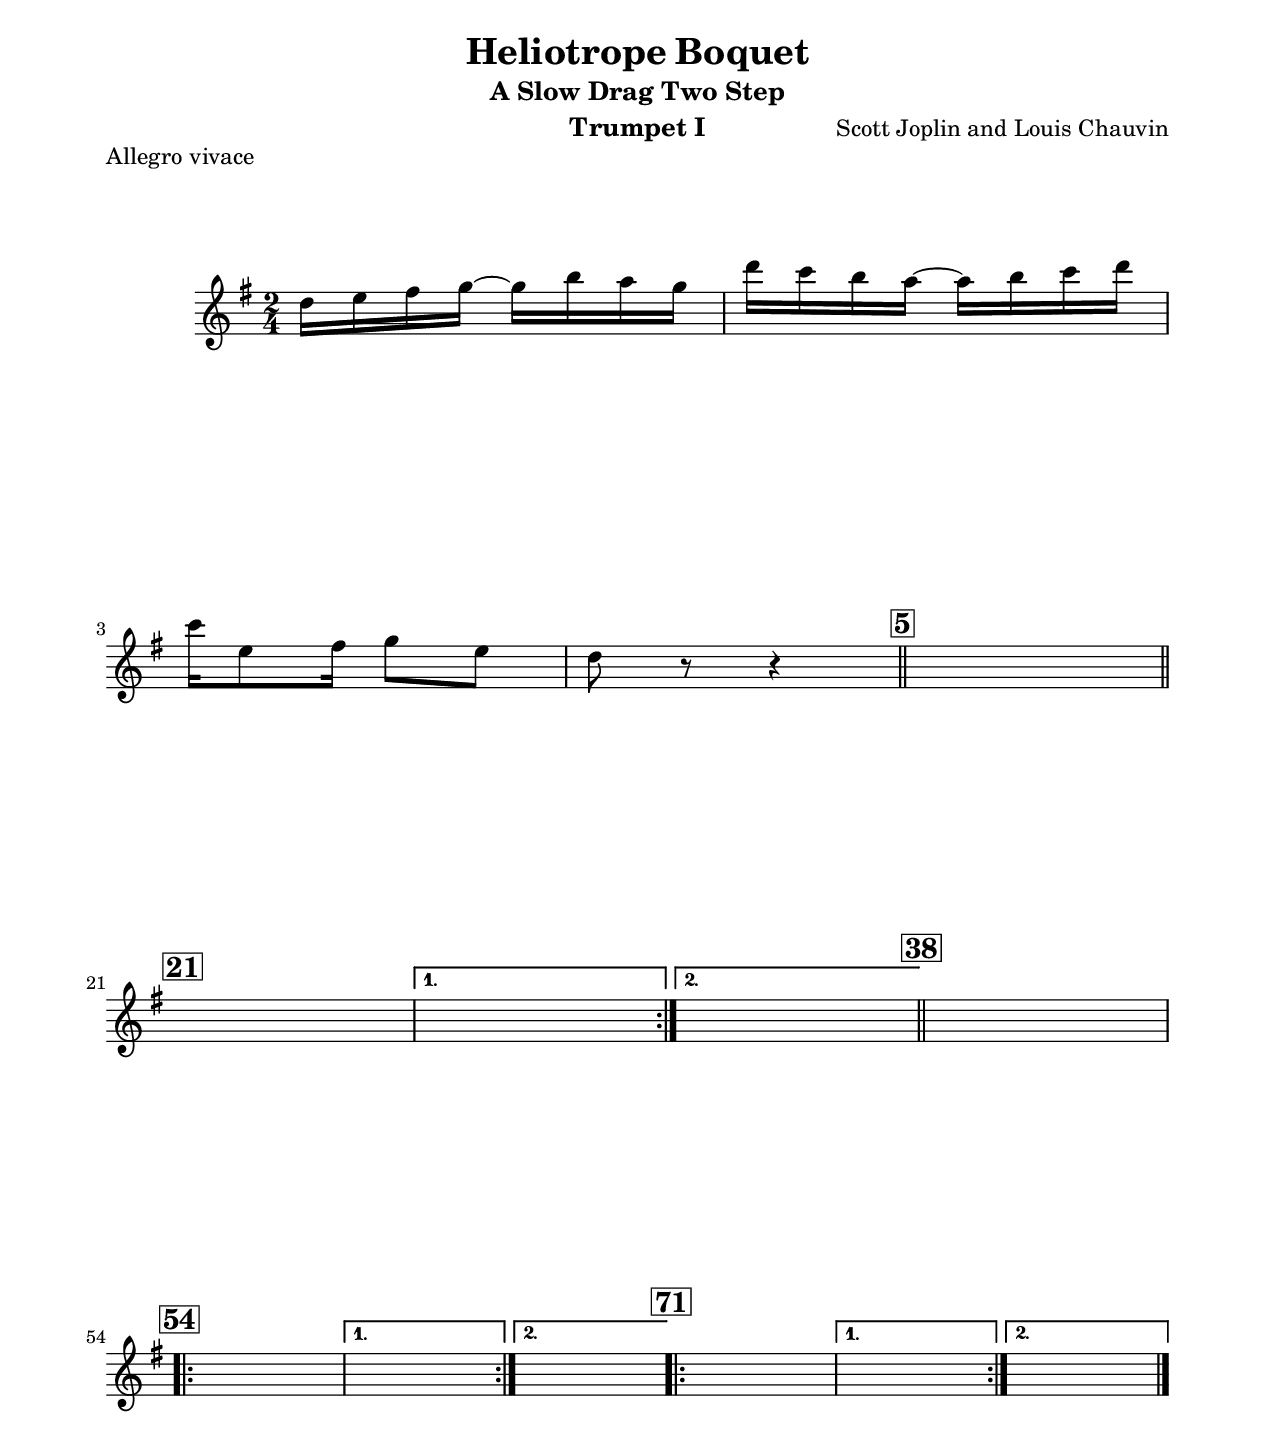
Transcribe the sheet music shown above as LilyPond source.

\version "2.22.2"

\include "defs.lyi"
\version "2.22.2"

\include "defs.lyi"

trumpetOneDynamics =
{
  s2*4 |
  % 5
  s2*16 |

  \repeat volta 2
  {
    % 21
    s2*15 |
  }
  \alternative
  {
    {
      s2 |
    }
    {
      s2 |
    }
  }

  % 38
  s2*16 |

  \repeat volta 2
  {
    % 54
    s2*15 |
  }
  \alternative
  {
    {
      s2 |
    }
    {
      s2 |
    }
  }

  \repeat volta 2
  {
    % 71
    s2*15 |
  }
  \alternative
  {
    {
      s2 |
    }
    {
      s2 |
    }
  }
}


trumpetOneCues =
{
  \time 2/4
  \key g \major

  s2*87 |
}


trumpetOneNotCues =
{
  \time 2/4
  \key g \major

  s2*87 |
}


trumpetOneNotes =
{
  d16 e fis g~g b a g |
  d'16 c b a~a b c d |
  c16 e,8 fis16 g8 e |
  d8 r r4 |

  % 5
  s2*16 |

  \repeat volta 2
  {
    % 21
    s2*15 |
  }
  \alternative
  {
    {
      s2 |
    }
    {
      s2 |
    }
  }

  % 38
  s2*16 |

  \repeat volta 2
  {
    % 54
    s2*15 |
  }
  \alternative
  {
    {
      s2 |
    }
    {
      s2 |
    }
  }

  \repeat volta 2
  {
    % 71
    s2*15 |
  }
  \alternative
  {
    {
      s2 |
    }
    {
      s2 |
    }
  }
}

trumpetOneScore = \transpose c bes \relative c' { << \trumpetOneNotes \trumpetOneNotCues \trumpetOneDynamics >> }
trumpetBesOneScore = \transpose bes bes \relative c'' { << \trumpetOneNotes \trumpetOneNotCues \trumpetOneDynamics >> }
trumpetBesOnePart  = \transpose bes bes \relative c'' { << \trumpetOneNotes \trumpetOneCues    \trumpetOneDynamics >> }


instrument = "Trumpet I"

notes = \trumpetBesOnePart

\include "Part.lyi"
